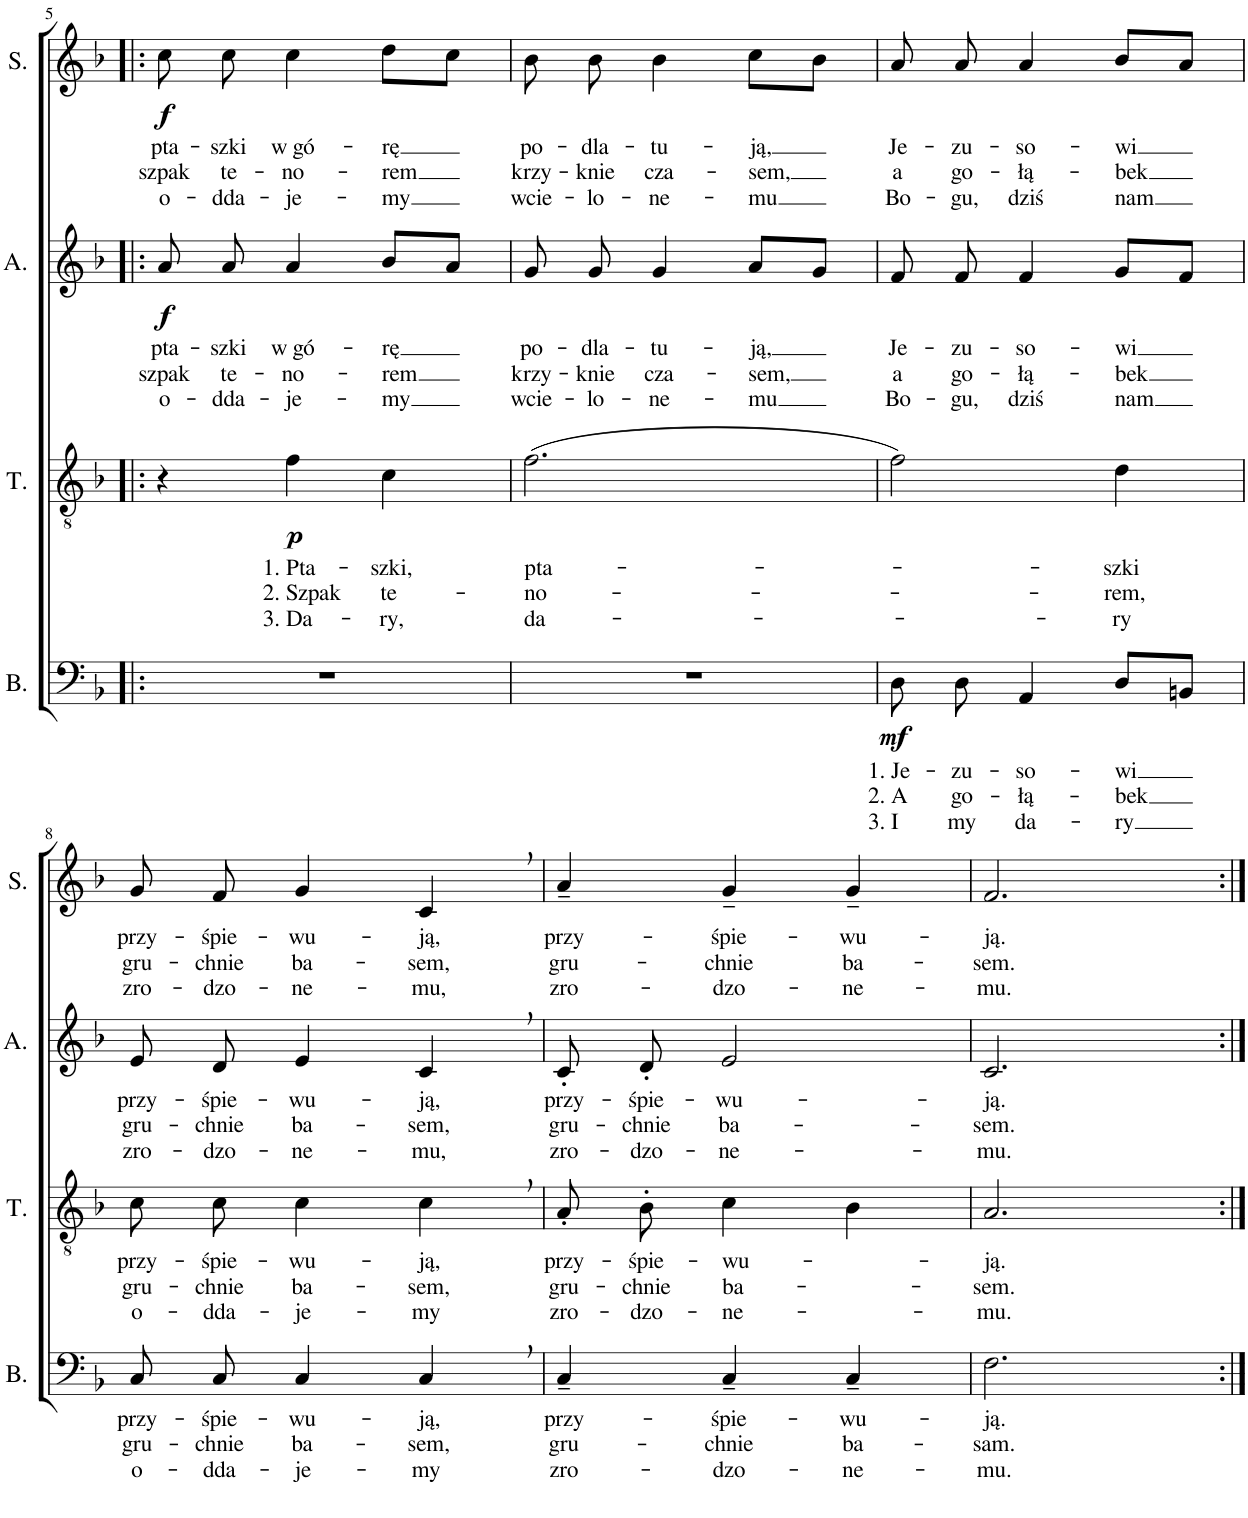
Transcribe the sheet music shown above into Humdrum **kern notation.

**kern	**text	**text	**text	**dynam	**kern	**text	**text	**text	**dynam	**kern	**text	**text	**text	**dynam	**kern	**text	**text	**text	**dynam
*part4	*part4	*part4	*part4	*part4	*part3	*part3	*part3	*part3	*part3	*part2	*part2	*part2	*part2	*part2	*part1	*part1	*part1	*part1	*part1
*staff4	*staff4	*staff4	*staff4	*staff4	*staff3	*staff3	*staff3	*staff3	*staff3	*staff2	*staff2	*staff2	*staff2	*staff2	*staff1	*staff1	*staff1	*staff1	*staff1
*I"B.	*	*	*	*	*I"T.	*	*	*	*	*I"A.	*	*	*	*	*I"S.	*	*	*	*
*I'B.	*	*	*	*	*I'T.	*	*	*	*	*I'A.	*	*	*	*	*I'S.	*	*	*	*
!!LO:PB:g=z
*clefF4	*	*	*	*	*clefGv2	*	*	*	*	*clefG2	*	*	*	*	*clefG2	*	*	*	*
*k[b-]	*	*	*	*	*k[b-]	*	*	*	*	*k[b-]	*	*	*	*	*k[b-]	*	*	*	*
*M3/4	*	*	*	*	*M3/4	*	*	*	*	*M3/4	*	*	*	*	*M3/4	*	*	*	*
=5!|:	=5!|:	=5!|:	=5!|:	=5!|:	=5!|:	=5!|:	=5!|:	=5!|:	=5!|:	=5!|:	=5!|:	=5!|:	=5!|:	=5!|:	=5!|:	=5!|:	=5!|:	=5!|:	=5!|:
!	!	!	!	!	!	!	!	!	!	!	!LO:LY:b	!LO:LY:b	!LO:LY:b	!LO:DY:b	!	!LO:LY:b	!LO:LY:b	!LO:LY:b	!LO:DY:b
2.r	.	.	.	.	4r	.	.	.	.	8a/	pta-	szpak	o-	f	8cc\	pta-	szpak	o-	f
!	!	!	!	!	!	!	!	!	!	!	!LO:LY:b	!LO:LY:b	!LO:LY:b	!	!	!LO:LY:b	!LO:LY:b	!LO:LY:b	!
.	.	.	.	.	.	.	.	.	.	8a/	-szki	te-	-dda-	.	8cc\	-szki	te-	-dda-	.
!	!	!	!	!	!	!LO:LY:b	!LO:LY:b	!LO:LY:b	!LO:DY:b	!	!LO:LY:b	!LO:LY:b	!LO:LY:b	!	!	!LO:LY:b	!LO:LY:b	!LO:LY:b	!
.	.	.	.	.	4f\	1. Pta-	2. Szpak	3. Da-	p	4a/	w gó-	-no-	-je-	.	4cc\	w gó-	-no-	-je-	.
!	!	!	!	!	!	!LO:LY:b	!LO:LY:b	!LO:LY:b	!	!	!LO:LY:b	!LO:LY:b	!LO:LY:b	!	!	!LO:LY:b	!LO:LY:b	!LO:LY:b	!
.	.	.	.	.	4c\	-szki,	te-	-ry,	.	8b-/L	-rę	-rem	-my	.	8dd\L	-rę	-rem	-my	.
.	.	.	.	.	.	.	.	.	.	8a/J	.	.	.	.	8cc\J	.	.	.	.
=6	=6	=6	=6	=6	=6	=6	=6	=6	=6	=6	=6	=6	=6	=6	=6	=6	=6	=6	=6
!	!	!	!	!	!	!LO:LY:b	!LO:LY:b	!LO:LY:b	!	!	!LO:LY:b	!LO:LY:b	!LO:LY:b	!	!	!LO:LY:b	!LO:LY:b	!LO:LY:b	!
2.r	.	.	.	.	(2.f\	pta-	-no-	da-	.	8g/	po-	krzy-	wcie-	.	8b-\	po-	krzy-	wcie-	.
!	!	!	!	!	!	!	!	!	!	!	!LO:LY:b	!LO:LY:b	!LO:LY:b	!	!	!LO:LY:b	!LO:LY:b	!LO:LY:b	!
.	.	.	.	.	.	.	.	.	.	8g/	-dla-	-knie	-lo-	.	8b-\	-dla-	-knie	-lo-	.
!	!	!	!	!	!	!	!	!	!	!	!LO:LY:b	!LO:LY:b	!LO:LY:b	!	!	!LO:LY:b	!LO:LY:b	!LO:LY:b	!
.	.	.	.	.	.	.	.	.	.	4g/	-tu-	cza-	-ne-	.	4b-\	-tu-	cza-	-ne-	.
!	!	!	!	!	!	!	!	!	!	!	!LO:LY:b	!LO:LY:b	!LO:LY:b	!	!	!LO:LY:b	!LO:LY:b	!LO:LY:b	!
.	.	.	.	.	.	.	.	.	.	8a/L	-ją,	-sem,	-mu	.	8cc\L	-ją,	-sem,	-mu	.
.	.	.	.	.	.	.	.	.	.	8g/J	.	.	.	.	8b-\J	.	.	.	.
=7	=7	=7	=7	=7	=7	=7	=7	=7	=7	=7	=7	=7	=7	=7	=7	=7	=7	=7	=7
!	!LO:LY:b	!LO:LY:b	!LO:LY:b	!LO:DY:b	!	!	!	!	!	!	!LO:LY:b	!LO:LY:b	!LO:LY:b	!	!	!LO:LY:b	!LO:LY:b	!LO:LY:b	!
8D\	1. Je-	2. A	3. I	mf	2f\)	.	.	.	.	8f/	Je-	a	Bo-	.	8a/	Je-	a	Bo-	.
!	!LO:LY:b	!LO:LY:b	!LO:LY:b	!	!	!	!	!	!	!	!LO:LY:b	!LO:LY:b	!LO:LY:b	!	!	!LO:LY:b	!LO:LY:b	!LO:LY:b	!
8D\	-zu-	go-	my	.	.	.	.	.	.	8f/	-zu-	go-	-gu,	.	8a/	-zu-	go-	-gu,	.
!	!LO:LY:b	!LO:LY:b	!LO:LY:b	!	!	!	!	!	!	!	!LO:LY:b	!LO:LY:b	!LO:LY:b	!	!	!LO:LY:b	!LO:LY:b	!LO:LY:b	!
4AA/	-so-	-łą-	da-	.	.	.	.	.	.	4f/	-so-	-łą-	dziś	.	4a/	-so-	-łą-	dziś	.
!	!LO:LY:b	!LO:LY:b	!LO:LY:b	!	!	!LO:LY:b	!LO:LY:b	!LO:LY:b	!	!	!LO:LY:b	!LO:LY:b	!LO:LY:b	!	!	!LO:LY:b	!LO:LY:b	!LO:LY:b	!
8D/L	-wi	-bek	-ry	.	4d\	-szki	-rem,	-ry	.	8g/L	-wi	-bek	nam	.	8b-/L	-wi	-bek	nam	.
8BBn/J	.	.	.	.	.	.	.	.	.	8f/J	.	.	.	.	8a/J	.	.	.	.
!!LO:LB:g=z
=8	=8	=8	=8	=8	=8	=8	=8	=8	=8	=8	=8	=8	=8	=8	=8	=8	=8	=8	=8
!	!LO:LY:b	!LO:LY:b	!LO:LY:b	!	!	!LO:LY:b	!LO:LY:b	!LO:LY:b	!	!	!LO:LY:b	!LO:LY:b	!LO:LY:b	!	!	!LO:LY:b	!LO:LY:b	!LO:LY:b	!
8C/	przy-	gru-	o-	.	8c\L	przy-	gru-	o-	.	8e/	przy-	gru-	zro-	.	8g/	przy-	gru-	zro-	.
!	!LO:LY:b	!LO:LY:b	!LO:LY:b	!	!	!LO:LY:b	!LO:LY:b	!LO:LY:b	!	!	!LO:LY:b	!LO:LY:b	!LO:LY:b	!	!	!LO:LY:b	!LO:LY:b	!LO:LY:b	!
8C/	-śpie-	-chnie	-dda-	.	8c\J	-śpie-	-chnie	-dda-	.	8d/	-śpie-	-chnie	-dzo-	.	8f/	-śpie-	-chnie	-dzo-	.
!	!LO:LY:b	!LO:LY:b	!LO:LY:b	!	!	!LO:LY:b	!LO:LY:b	!LO:LY:b	!	!	!LO:LY:b	!LO:LY:b	!LO:LY:b	!	!	!LO:LY:b	!LO:LY:b	!LO:LY:b	!
4C/	-wu-	ba-	-je-	.	4c\	-wu-	ba-	-je-	.	4e/	-wu-	ba-	-ne-	.	4g/	-wu-	ba-	-ne-	.
!	!LO:LY:b	!LO:LY:b	!LO:LY:b	!	!	!LO:LY:b	!LO:LY:b	!LO:LY:b	!	!	!LO:LY:b	!LO:LY:b	!LO:LY:b	!	!	!LO:LY:b	!LO:LY:b	!LO:LY:b	!
4C,/	-ją,	-sem,	-my	.	4c,\	-ją,	-sem,	-my	.	4c,/	-ją,	-sem,	-mu,	.	4c,/	-ją,	-sem,	-mu,	.
=9	=9	=9	=9	=9	=9	=9	=9	=9	=9	=9	=9	=9	=9	=9	=9	=9	=9	=9	=9
!	!LO:LY:b	!LO:LY:b	!LO:LY:b	!	!	!LO:LY:b	!LO:LY:b	!LO:LY:b	!	!	!LO:LY:b	!LO:LY:b	!LO:LY:b	!	!	!LO:LY:b	!LO:LY:b	!LO:LY:b	!
4C~/	przy-	gru-	zro-	.	8A'/L	przy-	gru-	zro-	.	8c'/	przy-	gru-	zro-	.	4a~/	przy-	gru-	zro-	.
!	!	!	!	!	!	!LO:LY:b	!LO:LY:b	!LO:LY:b	!	!	!LO:LY:b	!LO:LY:b	!LO:LY:b	!	!	!	!	!	!
.	.	.	.	.	8B-'/J	-śpie-	-chnie	-dzo-	.	8d'/	-śpie-	-chnie	-dzo-	.	.	.	.	.	.
!	!LO:LY:b	!LO:LY:b	!LO:LY:b	!	!	!LO:LY:b	!LO:LY:b	!LO:LY:b	!	!	!LO:LY:b	!LO:LY:b	!LO:LY:b	!	!	!LO:LY:b	!LO:LY:b	!LO:LY:b	!
4C~/	-śpie-	-chnie	-dzo-	.	4c\	-wu-	ba-	-ne-	.	2e/	-wu-	ba-	-ne-	.	4g~/	-śpie-	-chnie	-dzo-	.
!	!LO:LY:b	!LO:LY:b	!LO:LY:b	!	!	!	!	!	!	!	!	!	!	!	!	!LO:LY:b	!LO:LY:b	!LO:LY:b	!
4C~/	-wu-	ba-	-ne-	.	4B-\	.	.	.	.	.	.	.	.	.	4g~/	-wu-	ba-	-ne-	.
=10	=10	=10	=10	=10	=10	=10	=10	=10	=10	=10	=10	=10	=10	=10	=10	=10	=10	=10	=10
!	!LO:LY:b	!LO:LY:b	!LO:LY:b	!	!	!LO:LY:b	!LO:LY:b	!LO:LY:b	!	!	!LO:LY:b	!LO:LY:b	!LO:LY:b	!	!	!LO:LY:b	!LO:LY:b	!LO:LY:b	!
2.F\	-ją.	-sam.	-mu.	.	2.A/	-ją.	-sem.	-mu.	.	2.c/	-ją.	-sem.	-mu.	.	2.f/	-ją.	-sem.	-mu.	.
=:|!	=:|!	=:|!	=:|!	=:|!	=:|!	=:|!	=:|!	=:|!	=:|!	=:|!	=:|!	=:|!	=:|!	=:|!	=:|!	=:|!	=:|!	=:|!	=:|!
*-	*-	*-	*-	*-	*-	*-	*-	*-	*-	*-	*-	*-	*-	*-	*-	*-	*-	*-	*-
